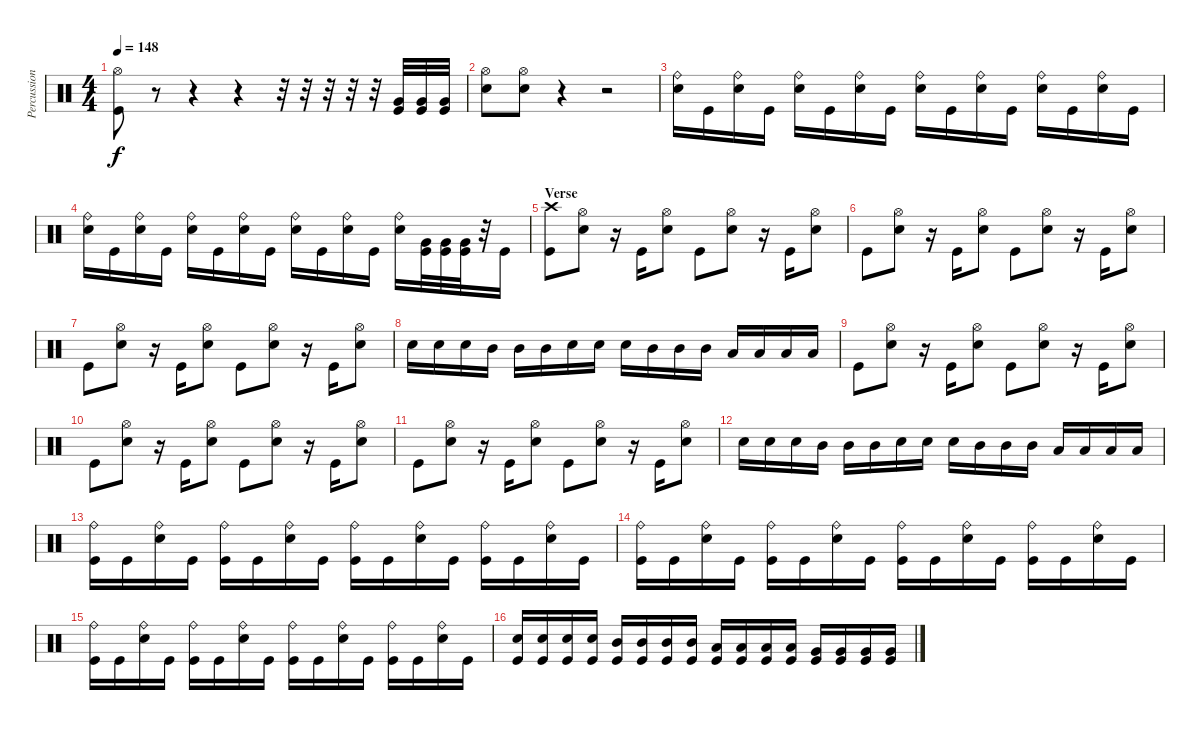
\track ("Percussions" "Percussion") {instrument percussion}
\staff {score}
\articulation defaults
\ts (4 4)
\tempo 148
\clef neutral
\ks c
("Kick (hit)" "Hi-Hat (open)").8{dy f} r.8 r.4 r.4 r.32 r.32 r.32 r.32 r.32 ("Kick (hit)" "Very Low Tom (hit)").32 ("Kick (hit)" "Very Low Tom (hit)").32 ("Kick (hit)" "Very Low Tom (hit)").32 |
("Electric Snare (hit)" "Hi-Hat (open)").8 ("Electric Snare (hit)" "Hi-Hat (open)").8 r.4 r.2 |
("Electric Snare (hit)" "Ride (bell)").16 "Kick (hit)".16 ("Electric Snare (hit)" "Ride (bell)").16 "Kick (hit)".16 ("Electric Snare (hit)" "Ride (bell)").16 "Kick (hit)".16 ("Electric Snare (hit)" "Ride (bell)").16 "Kick (hit)".16 ("Electric Snare (hit)" "Ride (bell)").16 "Kick (hit)".16 ("Electric Snare (hit)" "Ride (bell)").16 "Kick (hit)".16 ("Electric Snare (hit)" "Ride (bell)").16 "Kick (hit)".16 ("Electric Snare (hit)" "Ride (bell)").16 "Kick (hit)".16 |
("Electric Snare (hit)" "Ride (bell)").16 "Kick (hit)".16 ("Electric Snare (hit)" "Ride (bell)").16 "Kick (hit)".16 ("Electric Snare (hit)" "Ride (bell)").16 "Kick (hit)".16 ("Electric Snare (hit)" "Ride (bell)").16 "Kick (hit)".16 ("Electric Snare (hit)" "Ride (bell)").16 "Kick (hit)".16 ("Electric Snare (hit)" "Ride (bell)").16 "Kick (hit)".16 ("Electric Snare (hit)" "Ride (bell)").16 ("Kick (hit)" "Very Low Tom (hit)").32 ("Kick (hit)" "Very Low Tom (hit)").32 ("Kick (hit)" "Very Low Tom (hit)").32 r.32 "Kick (hit)".16 |
\section ("" "Verse")
("Kick (hit)" "Crash high (hit)").8 ("Electric Snare (hit)" "Hi-Hat (open)").8 r.16 "Kick (hit)".16 ("Electric Snare (hit)" "Hi-Hat (open)").8 "Kick (hit)".8 ("Electric Snare (hit)" "Hi-Hat (open)").8 r.16 "Kick (hit)".16 ("Electric Snare (hit)" "Hi-Hat (open)").8 |
"Kick (hit)".8 ("Electric Snare (hit)" "Hi-Hat (open)").8 r.16 "Kick (hit)".16 ("Electric Snare (hit)" "Hi-Hat (open)").8 "Kick (hit)".8 ("Electric Snare (hit)" "Hi-Hat (open)").8 r.16 "Kick (hit)".16 ("Electric Snare (hit)" "Hi-Hat (open)").8 |
"Kick (hit)".8 ("Electric Snare (hit)" "Hi-Hat (open)").8 r.16 "Kick (hit)".16 ("Electric Snare (hit)" "Hi-Hat (open)").8 "Kick (hit)".8 ("Electric Snare (hit)" "Hi-Hat (open)").8 r.16 "Kick (hit)".16 ("Electric Snare (hit)" "Hi-Hat (open)").8 |
"Electric Snare (hit)".16 "Electric Snare (hit)".16 "Electric Snare (hit)".16 "Mid Tom (hit)".16 "Mid Tom (hit)".16 "Mid Tom (hit)".16 "Electric Snare (hit)".16 "Electric Snare (hit)".16 "Electric Snare (hit)".16 "Mid Tom (hit)".16 "Mid Tom (hit)".16 "Mid Tom (hit)".16 "Low Tom (hit)".16 "Low Tom (hit)".16 "Low Tom (hit)".16 "Low Tom (hit)".16 |
"Kick (hit)".8 ("Electric Snare (hit)" "Hi-Hat (open)").8 r.16 "Kick (hit)".16 ("Electric Snare (hit)" "Hi-Hat (open)").8 "Kick (hit)".8 ("Electric Snare (hit)" "Hi-Hat (open)").8 r.16 "Kick (hit)".16 ("Electric Snare (hit)" "Hi-Hat (open)").8 |
"Kick (hit)".8 ("Electric Snare (hit)" "Hi-Hat (open)").8 r.16 "Kick (hit)".16 ("Electric Snare (hit)" "Hi-Hat (open)").8 "Kick (hit)".8 ("Electric Snare (hit)" "Hi-Hat (open)").8 r.16 "Kick (hit)".16 ("Electric Snare (hit)" "Hi-Hat (open)").8 |
"Kick (hit)".8 ("Electric Snare (hit)" "Hi-Hat (open)").8 r.16 "Kick (hit)".16 ("Electric Snare (hit)" "Hi-Hat (open)").8 "Kick (hit)".8 ("Electric Snare (hit)" "Hi-Hat (open)").8 r.16 "Kick (hit)".16 ("Electric Snare (hit)" "Hi-Hat (open)").8 |
"Electric Snare (hit)".16 "Electric Snare (hit)".16 "Electric Snare (hit)".16 "Mid Tom (hit)".16 "Mid Tom (hit)".16 "Mid Tom (hit)".16 "Electric Snare (hit)".16 "Electric Snare (hit)".16 "Electric Snare (hit)".16 "Mid Tom (hit)".16 "Mid Tom (hit)".16 "Mid Tom (hit)".16 "Low Tom (hit)".16 "Low Tom (hit)".16 "Low Tom (hit)".16 "Low Tom (hit)".16 |
("Kick (hit)" "Ride (bell)").16 "Kick (hit)".16 ("Electric Snare (hit)" "Ride (bell)").16 "Kick (hit)".16 ("Kick (hit)" "Ride (bell)").16 "Kick (hit)".16 ("Electric Snare (hit)" "Ride (bell)").16 "Kick (hit)".16 ("Kick (hit)" "Ride (bell)").16 "Kick (hit)".16 ("Electric Snare (hit)" "Ride (bell)").16 "Kick (hit)".16 ("Kick (hit)" "Ride (bell)").16 "Kick (hit)".16 ("Electric Snare (hit)" "Ride (bell)").16 "Kick (hit)".16 |
("Kick (hit)" "Ride (bell)").16 "Kick (hit)".16 ("Electric Snare (hit)" "Ride (bell)").16 "Kick (hit)".16 ("Kick (hit)" "Ride (bell)").16 "Kick (hit)".16 ("Electric Snare (hit)" "Ride (bell)").16 "Kick (hit)".16 ("Kick (hit)" "Ride (bell)").16 "Kick (hit)".16 ("Electric Snare (hit)" "Ride (bell)").16 "Kick (hit)".16 ("Kick (hit)" "Ride (bell)").16 "Kick (hit)".16 ("Electric Snare (hit)" "Ride (bell)").16 "Kick (hit)".16 |
("Kick (hit)" "Ride (bell)").16 "Kick (hit)".16 ("Electric Snare (hit)" "Ride (bell)").16 "Kick (hit)".16 ("Kick (hit)" "Ride (bell)").16 "Kick (hit)".16 ("Electric Snare (hit)" "Ride (bell)").16 "Kick (hit)".16 ("Kick (hit)" "Ride (bell)").16 "Kick (hit)".16 ("Electric Snare (hit)" "Ride (bell)").16 "Kick (hit)".16 ("Kick (hit)" "Ride (bell)").16 "Kick (hit)".16 ("Electric Snare (hit)" "Ride (bell)").16 "Kick (hit)".16 |
("Kick (hit)" "Electric Snare (hit)").16 ("Kick (hit)" "Electric Snare (hit)").16 ("Kick (hit)" "Electric Snare (hit)").16 ("Kick (hit)" "Electric Snare (hit)").16 ("Kick (hit)" "Mid Tom (hit)").16 ("Kick (hit)" "Mid Tom (hit)").16 ("Kick (hit)" "Mid Tom (hit)").16 ("Kick (hit)" "Mid Tom (hit)").16 ("Kick (hit)" "Low Tom (hit)").16 ("Kick (hit)" "Low Tom (hit)").16 ("Kick (hit)" "Low Tom (hit)").16 ("Kick (hit)" "Low Tom (hit)").16 ("Kick (hit)" "Very Low Tom (hit)").16 ("Kick (hit)" "Very Low Tom (hit)").16 ("Kick (hit)" "Very Low Tom (hit)").16 ("Kick (hit)" "Very Low Tom (hit)").16
